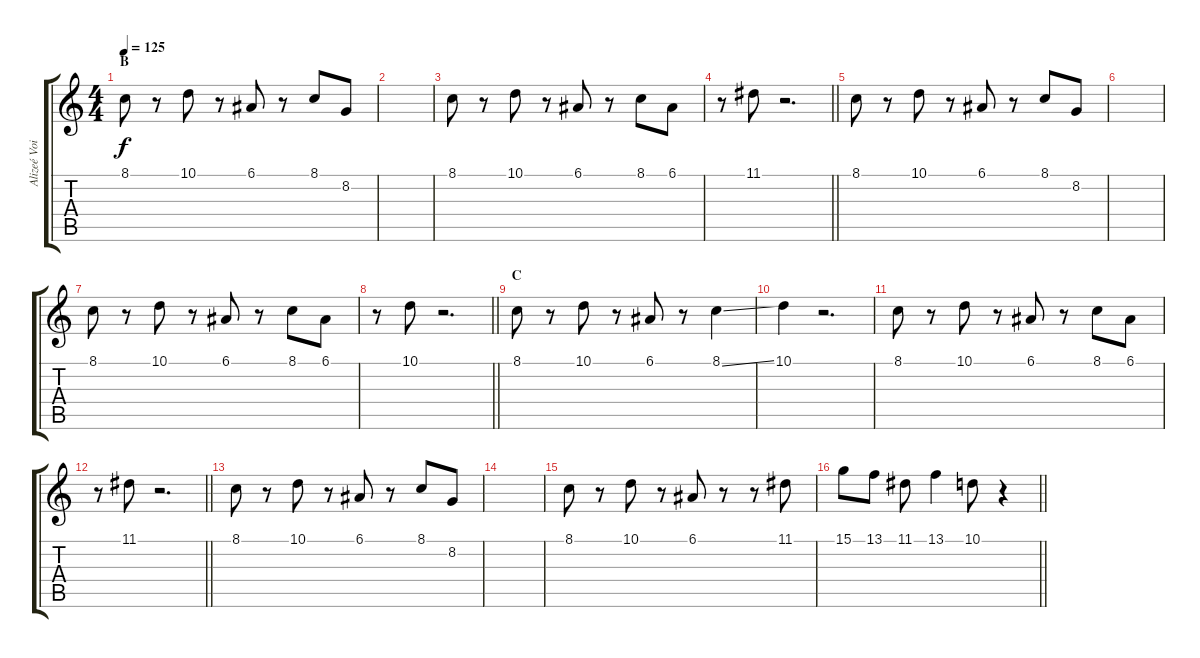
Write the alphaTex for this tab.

\track ("Alizeé Voix" "Alizeé Voi") {instrument piccolo}
\staff {score tabs}
\tuning (E4 B3 G3 D3 A2 E2) {hide}
\ts (4 4)
\section ("" "B")
\tempo 125
\clef g2
\ks c
8.1.8{dy f} r.8 10.1.8 r.8 6.1.8 r.8 8.1.8 8.2.8 |
|
8.1.8 r.8 10.1.8 r.8 6.1.8 r.8 8.1.8 6.1.8 |
\barLineRight lightlight
r.8 11.1.8 r.2{d} |
8.1.8 r.8 10.1.8 r.8 6.1.8 r.8 8.1.8 8.2.8 |
|
8.1.8 r.8 10.1.8 r.8 6.1.8 r.8 8.1.8 6.1.8 |
\barLineRight lightlight
r.8 10.1.8 r.2{d} |
\section ("" "C")
8.1.8 r.8 10.1.8 r.8 6.1.8 r.8 8.1{ss}.4 |
10.1.4 r.2{d} |
8.1.8 r.8 10.1.8 r.8 6.1.8 r.8 8.1.8 6.1.8 |
\barLineRight lightlight
r.8 11.1.8 r.2{d} |
8.1.8 r.8 10.1.8 r.8 6.1.8 r.8 8.1.8 8.2.8 |
|
8.1.8 r.8 10.1.8 r.8 6.1.8 r.8 r.8 11.1.8 |
\barLineRight lightlight
15.1.8 13.1.8 11.1.8 13.1.4 10.1.8 r.4
